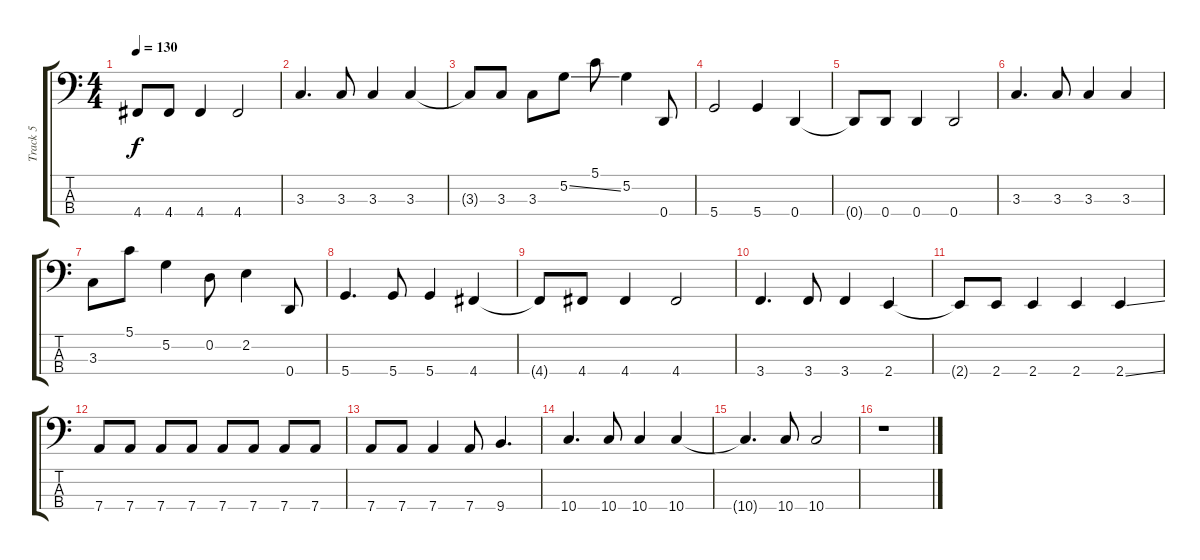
\track ("Track 5" "Track 5") {instrument electricbassfinger}
\staff {score tabs}
\tuning (G2 D2 A1 D1) {hide}
\ts (4 4)
\tempo 130
\clef f4
\ks c
4.4{t}.8{dy f} 4.4.8 4.4.4 4.4.2 |
3.3.4{d} 3.3.8 3.3.4 3.3.4 |
3.3{t}.8 3.3.8 3.3.8 5.2{ss}.8 5.1.8 5.2.4 0.4.8 |
5.4.2 5.4.4 0.4.4 |
0.4{t}.8 0.4.8 0.4.4 0.4.2 |
3.3.4{d} 3.3.8 3.3.4 3.3.4 |
3.3.8 5.1.8 5.2.4 0.2.8 2.2.4 0.4.8 |
5.4.4{d} 5.4.8 5.4.4 4.4.4 |
4.4{t}.8 4.4.8 4.4.4 4.4.2 |
3.4.4{d} 3.4.8 3.4.4 2.4.4 |
2.4{t}.8 2.4.8 2.4.4 2.4.4 2.4{ss}.4 |
7.4.8 7.4.8 7.4.8 7.4.8 7.4.8 7.4.8 7.4.8 7.4.8 |
7.4.8 7.4.8 7.4.4 7.4.8 9.4.4{d} |
10.4.4{d} 10.4.8 10.4.4 10.4.4 |
10.4{t}.4{d} 10.4.8 10.4.2 |
r.1
